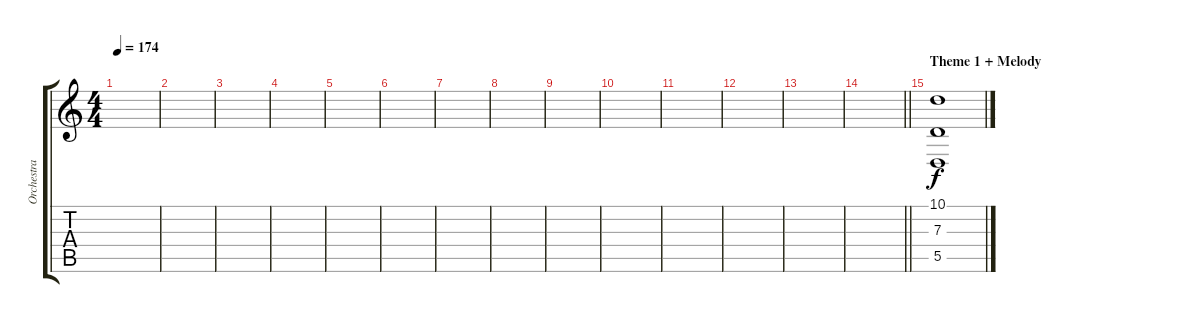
\track ("Orchestra Hit" "Orchestra ") {instrument orchestrahit}
\staff {score tabs}
\tuning (E4 B3 G3 D3 A2 E2) {hide}
\ts (4 4)
\tempo 174
\clef g2
\ks c
|
|
|
|
|
|
|
|
|
|
|
|
|
\barLineRight lightlight
|
\section ("" "Theme 1 + Melody")
(10.1 7.3 5.5).1
